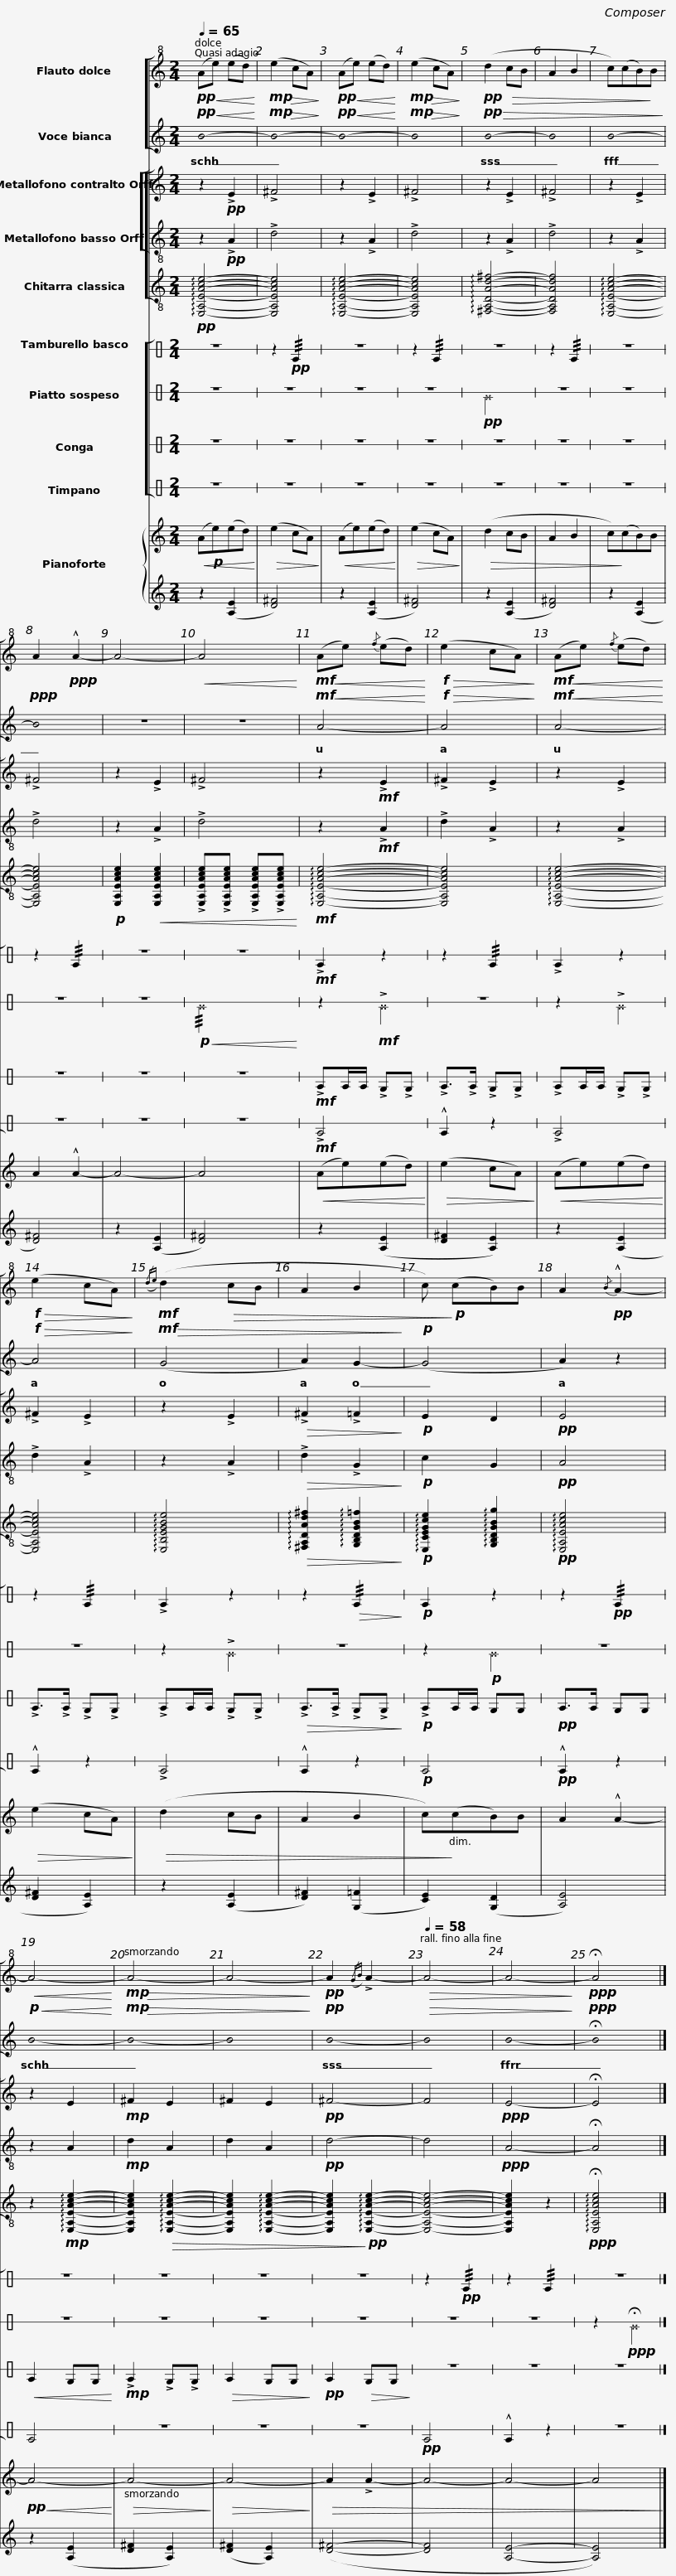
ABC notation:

X:1
%%score [ 1 2 ] [ [ 3 4 ] 5 ] [ 6 7 8 9 ] { 10 | 11 }
L:1/8
Q:1/4=65
M:2/4
I:linebreak $
K:C
U:s=!stemless!
V:1 treble+8
V:2 treble
V:3 treble
V:4 treble-8
V:5 treble-8
V:6 perc stafflines=1
K:none
V:7 perc stafflines=1
K:none
V:8 perc stafflines=1
K:none
V:9 perc stafflines=1
K:none
V:10 treble
V:11 treble
V:1
!pp!!<(! (Ae) (ed)!<)! |!mp!!>(! (e2 cA)!>)! |!pp!!<(! (Ae) (ed)!<)! |!mp!!>(! (e2 cA)!>)! |!pp! (d2!>(! cB | %5
 A2 B2 | c)(cB)!>)!B | A2!ppp! !^!A2- | A4- |!<(! A4!<)! | %10
!mf!!<(! (Ae){/f} (ed)!<)! |!f!!>(! (e2 cA)!>)! |$!mf!!<(! (Ae){/f} (ed)!<)! |!f!!>(! (e2 cA)!>)! |!mf!({/de)} (d2!>(! cB | %15
 A2 B2 | c)!>)!!p! (cB)B | A2!pp!{/B} !^!A2- |!<(! A4-!<)! |!mp!!>(! A4- | %20
 A4-!>)! |!pp! A2({/GB)} !>!A2- |[Q:1/4=58]!>(! A4- | A4-!>)! |!ppp! !fermata!A4 |] %25
V:2
!pp!!<(! sB4-!<)! |!mp!!>(! sB4-!>)! |!pp!!<(! sB4-!<)! |!mp!!>(! sB4!>)! |!pp!!>(! sB4- | %5
 sB4 | sB4-!>)! |!ppp! sB4 | z4 | z4 | %10
!mf!!<(! A4-!<)! |!f!!>(! A4!>)! |$!mf!!<(! A4-!<)! |!f!!>(! A4!>)! |!mf!!>(! (G4 | %15
 A2) G2-!>)! |!p! (G4 | A2) z2 |!p!!<(! sB4-!<)! |!mp!!>(! sB4- | %20
 sB4!>)! |!pp! sB4- |!>(! sB4 | sB4-!>)! |!ppp! !fermata!sB4 |] %25
V:3
 z2!pp! !>!E2 | !>!^F4 | z2 !>!E2 | !>!^F4 | z2 !>!E2 | %5
 !>!^F4 | z2 !>!E2 | !>!^F4 | z2 !>!E2 | !>!^F4 | %10
 z2!mf! !>!E2 | !>!^F2 !>!E2 |$ z2 !>!E2 | !>!^F2 !>!E2 | z2 !>!E2 | %15
!>(! !>!^F2 !>!=F2!>)! |!p! E2 D2 |!pp! E4 | z2 E2 |!mp! ^F2 E2 | %20
 ^F2 E2 |!pp! ^F4- | F4 |!ppp! E4- | !fermata!E4 |] %25
V:4
 z2!pp! !>!A2 | !>!d4 | z2 !>!A2 | !>!d4 | z2 !>!A2 | %5
 !>!d4 | z2 !>!A2 | !>!d4 | z2 !>!A2 | !>!d4 | %10
 z2!mf! !>!A2 | !>!d2 !>!A2 |$ z2 !>!A2 | !>!d2 !>!A2 | z2 !>!A2 | %15
!>(! !>!d2 !>!G2!>)! |!p! c2 G2 |!pp! A4 | z2 A2 |!mp! d2 A2 | %20
 d2 A2 |!pp! d4- | d4 |!ppp! A4- | !fermata!A4 |] %25
V:5
!pp! !arpeggio![E,A,EAce]4- | [E,A,EAce]4 | !arpeggio![E,A,EAce]4- | [E,A,EAce]4 | !arpeggio![^F,A,DAd^f]4- | %5
 [F,A,DAdf]4 | !arpeggio![E,A,EAce]4- | [E,A,EAce]4 |!p! [E,A,EAce]2!<(! [E,A,EAce]2 | !>![E,A,EAce]!>![E,A,EAce] !>![E,A,EAce]!>![E,A,EAce]!<)! | %10
!mf! !arpeggio![E,A,EAce]4- | [E,A,EAce]4 |$ !arpeggio![E,A,EAce]4- | [E,A,EAce]4 | !arpeggio![E,B,EGBe]4 | %15
!>(! !arpeggio![^F,A,DAd^f]2 !arpeggio![G,B,DGB=f]2!>)! |!p! !arpeggio![E,CEGce]2 !arpeggio![G,B,DGBg]2 |!pp! !arpeggio![E,A,EAce]4 | z2!mp! !arpeggio![E,A,EAce]2- | [E,A,EAce]2!>(! !arpeggio![E,A,EAce]2- | %20
 [E,A,EAce]2 !arpeggio![E,A,EAce]2- | [E,A,EAce]2!>)!!pp! !arpeggio![E,A,EAce]2- | [E,A,EAce]4- | [E,A,EAce]2 z2 |!ppp! !arpeggio!!fermata![E,A,EAce]4 |] %25
V:6
 z4 | z2!pp! !///!E2 | z4 | z2 !///!E2 | z4 | %5
 z2 !///!E2 | z4 | z2 !///!E2 | z4 | z4 | %10
!mf! !>!E2 z2 | z2 !///!E2 |$ !>!E2 z2 | z2 !///!E2 | !>!E2 z2 | %15
 z2!>(! !///!E2!>)! |!p! E2 z2 | z2!pp! !///!E2 | z4 | z4 | %20
 z4 | z4 | z2!pp! !///!E2 | z2 !///!E2 | z4 |] %25
V:7
 z4 | z4 | z4 | z4 |!pp! ^G4 | %5
 z4 | z4 | z4 | z4 |!p!!<(! !///!^G4!<)! | %10
 z2!mf! !>!^G2 | z4 |$ z2 !>!^G2 | z4 | z2 !>!^G2 | %15
 z4 | z2!p! ^G2 | z4 | z4 | z4 | %20
 z4 | z4 | z4 | z4 | z2!ppp! !fermata!^G2 |] %25
V:8
 z4 | z4 | z4 | z4 | z4 | %5
 z4 | z4 | z4 | z4 | z4 | %10
!mf! !>!EE/E/ !>!D!>!D | !>!E>!>!E !>!D!>!D |$ !>!EE/E/ !>!D!>!D | !>!E>!>!E !>!D!>!D | !>!EE/E/ !>!D!>!D | %15
!>(! !>!E>!>!E !>!D!>!D!>)! |!p! !>!EE/E/ DD |!pp! E>E DD |!<(! E2 DD!<)! |!mp! !>!E2 !>!D!>!D | %20
!>(! E2 DD!>)! |!pp! E2!>(! DD!>)! | z4 | z4 | z4 |] %25
V:9
 z4 | z4 | z4 | z4 | z4 | %5
 z4 | z4 | z4 | z4 | z4 | %10
!mf! !>!E4 | !^!E2 z2 |$ !>!E4 | !^!E2 z2 | !>!E4 | %15
 !^!E2 z2 |!p! E4 |!pp! !^!E2 z2 | E4 | z4 | %20
 z4 | z4 |!pp! E4 | !^!E2 z2 | z4 |] %25
V:10
!<(! (A!p!e)(ed)!<)! |!>(! (e2 cA)!>)! |!<(! (Ae)(ed)!<)! |!>(! (e2 cA)!>)! |!>(! (d2 cB | %5
 A2 B2 | c)!>)!(cB)B | A2 !^!A2- | A4- | A4 | %10
!<(! (Ae)(ed)!<)! |!>(! (e2 cA)!>)! |$!<(! (Ae)(ed)!<)! |!>(! (e2 cA)!>)! |!>(! (d2 cB | %15
 A2 B2 | c)!>)!(cB)B | A2 !^!A2- |!pp!!<(! A4-!<)! |!>(! A4-!>)! | %20
!>(! A4-!>)! |!>(! A2 !>!A2- | A4- | A4- | A4!>)! |] %25
V:11
 z2 ([A,E]2 | [D^F]4) | z2 ([A,E]2 | [D^F]4) | z2 ([A,E]2 | %5
 [D^F]4) | z2 ([A,E]2 | [D^F]4) | z2 ([A,E]2 | [D^F]4) | %10
 z2 ([A,E]2 | [D^F]2 [A,E]2) |$ z2 ([A,E]2 | [D^F]2 [A,E]2) | z2 ([A,E]2 | %15
 [D^F]2) ([G,=F]2 | [CE]2) ([G,D]2 | [A,E]4) | z2 ([A,E]2 | [D^F]2 [A,E]2) | %20
 ([D^F]2 [A,E]2) | ([D^F]4- | [DF]4 | [A,E]4- | [A,E]4) |] %25
